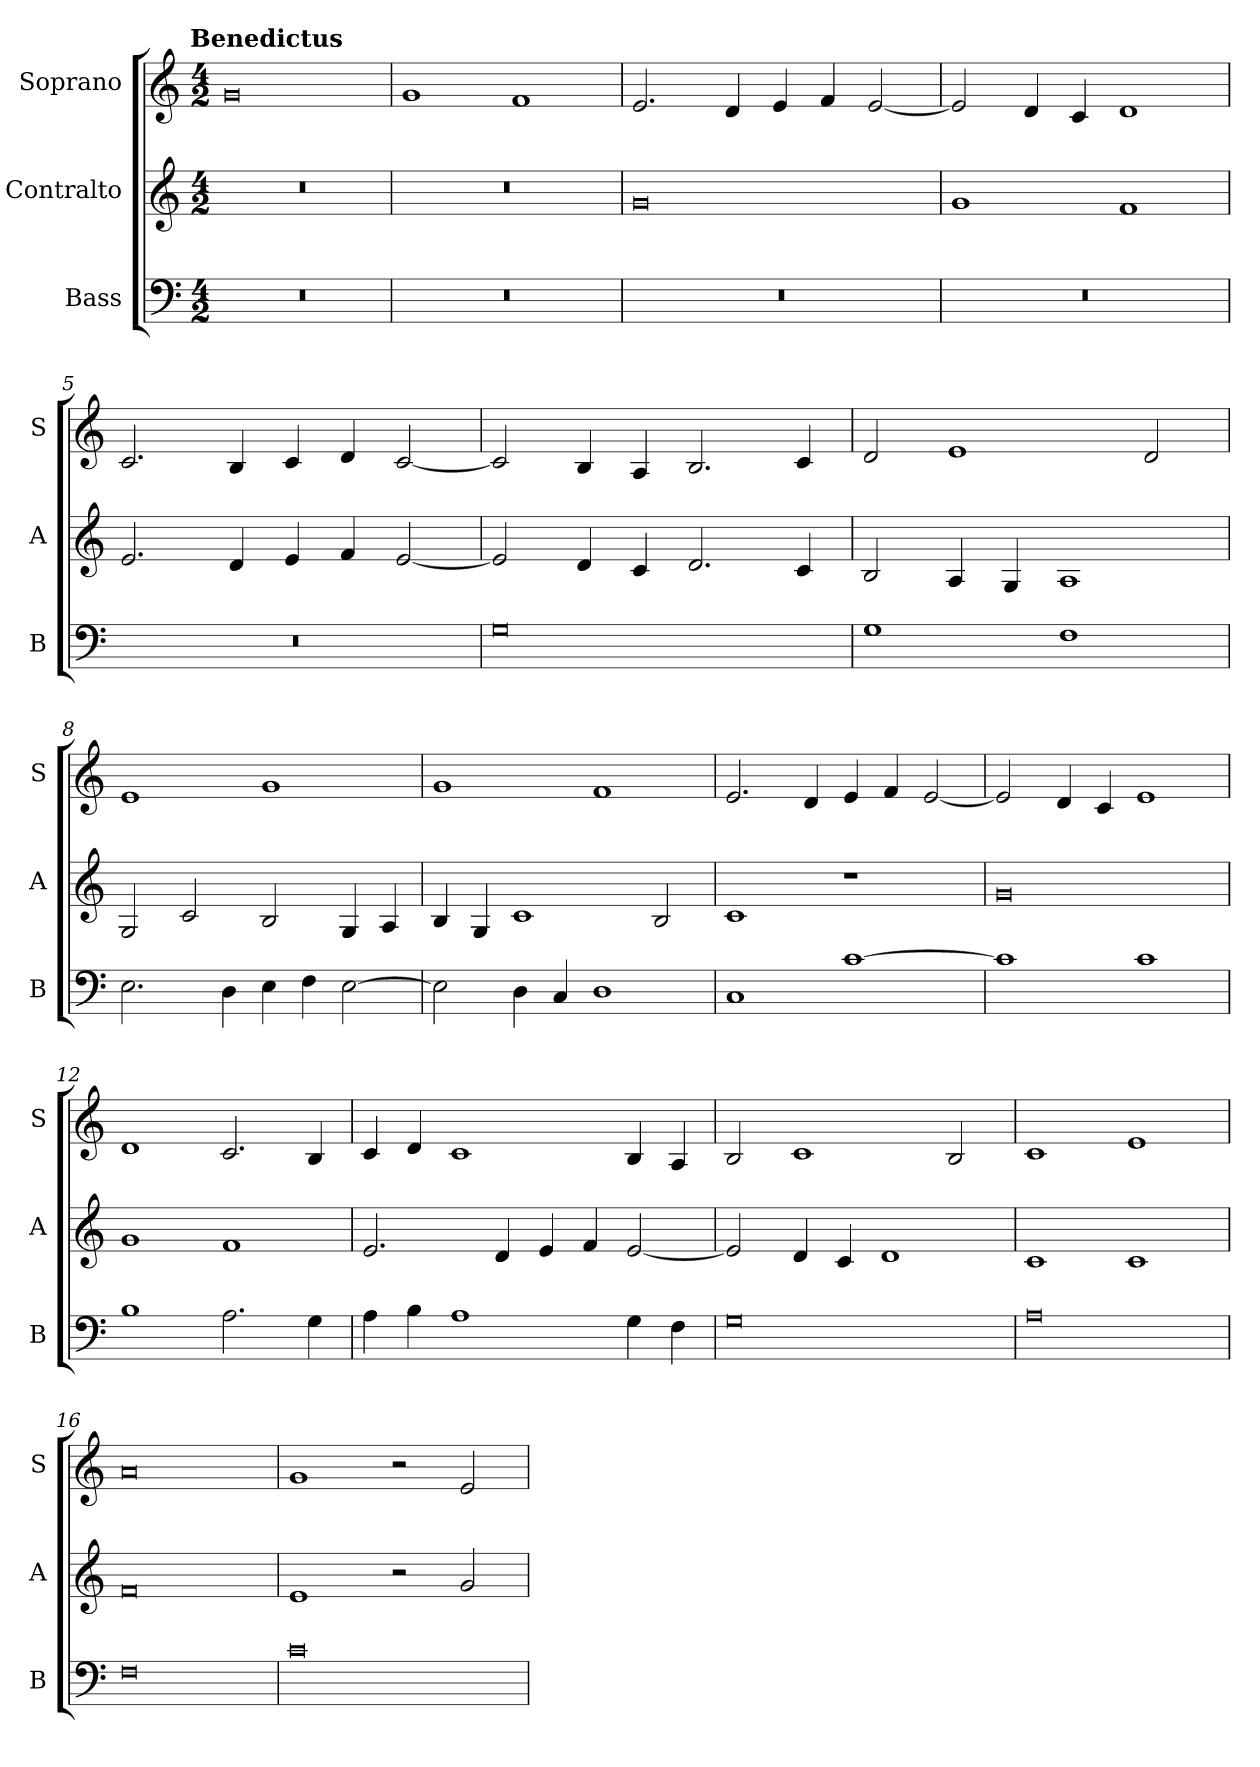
**kern	**kern	**kern
*part3	*part2	*part1
*staff3	*staff2	*staff1
*I"Bass	*I"Contralto	*I"Soprano
*I'B	*I'A	*I'S
*clefF4	*clefG2	*clefG2
*k[]	*k[]	*k[]
*G:mix	*G:mix	*G:mix
!!LO:TX:omd:t=Benedictus
*M4/2	*M4/2	*M4/2
=1	=1	=1
0r	0r	0g
=2	=2	=2
0r	0r	1g
.	.	1f
=3	=3	=3
0r	0g	2.e
.	.	4d
.	.	4e
.	.	4f
.	.	[2e
=4	=4	=4
0r	1g	2e]
.	.	4d
.	.	4c
.	1f	1d
=5	=5	=5
0r	2.e	2.c
.	4d	4B
.	4e	4c
.	4f	4d
.	[2e	[2c
=6	=6	=6
0G	2e]	2c]
.	4d	4B
.	4c	4A
.	2.d	2.B
.	4c	4c
=7	=7	=7
1G	2B	2d
.	4A	1e
.	4G	.
1F	1A	.
.	.	2d
=8	=8	=8
2.E	2G	1e
.	2c	.
4D	.	.
4E	2B	1g
4F	.	.
[2E	4G	.
.	4A	.
=9	=9	=9
2E]	4B	1g
.	4G	.
4D	1c	.
4C	.	.
1D	.	1f
.	2B	.
=10	=10	=10
1C	1c	2.e
.	.	4d
[1c	1r	4e
.	.	4f
.	.	[2e
=11	=11	=11
1c]	0g	2e]
.	.	4d
.	.	4c
1c	.	1e
=12	=12	=12
1B	1g	1d
2.A	1f	2.c
4G	.	4B
=13	=13	=13
4A	2.e	4c
4B	.	4d
1A	.	1c
.	4d	.
.	4e	.
.	4f	.
4G	[2e	4B
4F	.	4A
=14	=14	=14
0G	2e]	2B
.	4d	1c
.	4c	.
.	1d	.
.	.	2B
=15	=15	=15
0A	1c	1c
.	1c	1e
=16	=16	=16
0F	0f	0a
=17	=17	=17
0c	1e	1g
.	2r	2r
.	2g	2e
=	=	=
*-	*-	*-
